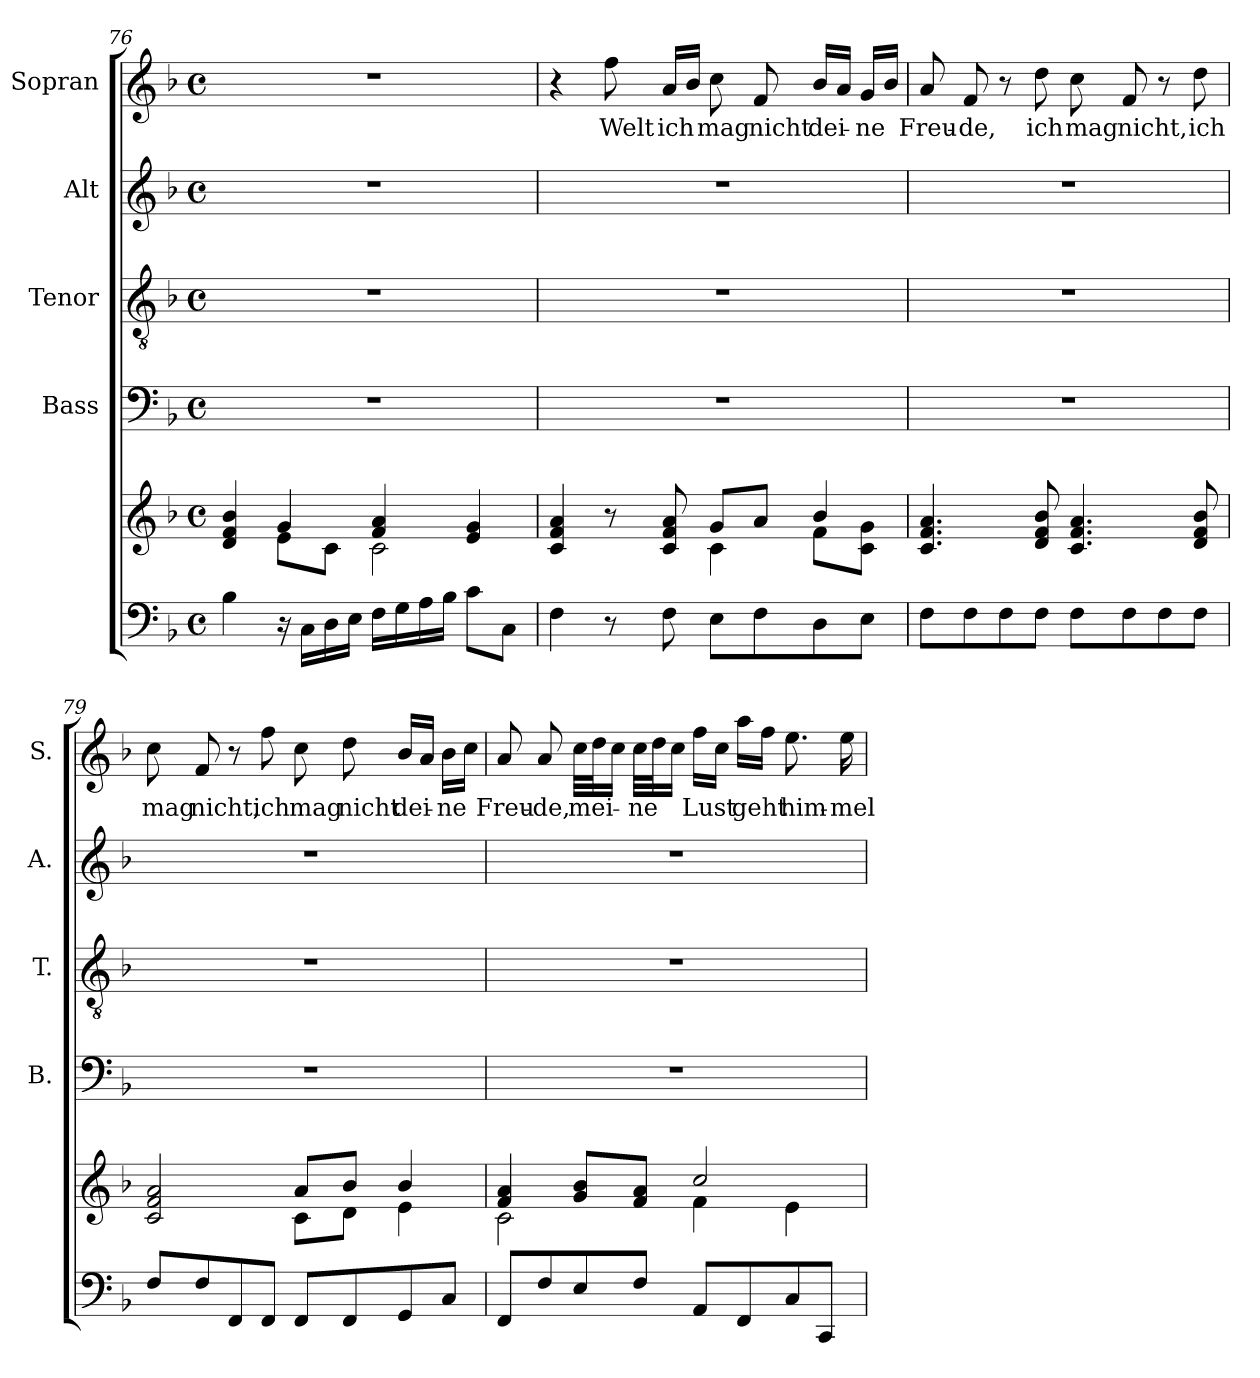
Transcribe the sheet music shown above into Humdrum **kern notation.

**kern	**kern	**kern	**kern	**kern	**kern	**text
*part5	*part5	*part4	*part3	*part2	*part1	*part1
*staff6	*staff5	*staff4	*staff3	*staff2	*staff1	*staff1
*	*	*I"Bass	*I"Tenor	*I"Alt	*I"Sopran	*
*	*	*I'B.	*I'T.	*I'A.	*I'S.	*
!!LO:LB:g=z
*clefF4	*clefG2	*clefF4	*clefGv2	*clefG2	*clefG2	*
*k[b-]	*k[b-]	*k[b-]	*k[b-]	*k[b-]	*k[b-]	*
*F:	*F:	*F:	*F:	*F:	*F:	*
*M4/4	*M4/4	*M4/4	*M4/4	*M4/4	*M4/4	*
*met(c)	*met(c)	*met(c)	*met(c)	*met(c)	*met(c)	*
=76	=76	=76	=76	=76	=76	=76
*	*^	*	*	*	*	*
4B-\	4d/ 4f/ 4b-/	4ryy	1r	1r	1r	1r	.
16r	4g/	8e\L	.	.	.	.	.
16C\LL	.	.	.	.	.	.	.
16D\	.	8c\J	.	.	.	.	.
16E\JJ	.	.	.	.	.	.	.
16F\LL	4f/ 4a/	2c\	.	.	.	.	.
16G\	.	.	.	.	.	.	.
16A\	.	.	.	.	.	.	.
16B-\JJ	.	.	.	.	.	.	.
8c\L	4e/ 4g/	.	.	.	.	.	.
8C\J	.	.	.	.	.	.	.
=77	=77	=77	=77	=77	=77	=77	=77
4F\	4c/ 4f/ 4a/	2ryy	1r	1r	1r	4r	.
!	!	!	!	!	!	!	!LO:LY:b
8r	8r	.	.	.	.	8ff\	Welt
!	!	!	!	!	!	!	!LO:LY:b
8F\	8c/ 8f/ 8a/	.	.	.	.	16a/LL	ich
.	.	.	.	.	.	16b-/JJ	.
!	!	!	!	!	!	!	!LO:LY:b
8E\L	8g/L	4c\	.	.	.	8cc\	mag
!	!	!	!	!	!	!	!LO:LY:b
8F\	8a/J	.	.	.	.	8f/	nicht
!	!	!	!	!	!	!	!LO:LY:b
8D\	4b-/	8f\L	.	.	.	16b-/LL	dei-
.	.	.	.	.	.	16a/JJ	.
!	!	!	!	!	!	!	!LO:LY:b
8E\J	.	8c\ 8g\J	.	.	.	16g/LL	-ne
.	.	.	.	.	.	16b-/JJ	.
*	*v	*v	*	*	*	*	*
=78	=78	=78	=78	=78	=78	=78
!	!	!	!	!	!	!LO:LY:b
8F\L	4.c/ 4.f/ 4.a/	1r	1r	1r	8a/	Freu-
!	!	!	!	!	!	!LO:LY:b
8F\	.	.	.	.	8f/	-de,
8F\	.	.	.	.	8r	.
!	!	!	!	!	!	!LO:LY:b
8F\J	8d/ 8f/ 8b-/	.	.	.	8dd\	ich
!	!	!	!	!	!	!LO:LY:b
8F\L	4.c/ 4.f/ 4.a/	.	.	.	8cc\	mag
!	!	!	!	!	!	!LO:LY:b
8F\	.	.	.	.	8f/	nicht,
8F\	.	.	.	.	8r	.
!	!	!	!	!	!	!LO:LY:b
8F\J	8d/ 8f/ 8b-/	.	.	.	8dd\	ich
!!LO:PB:g=z
=79	=79	=79	=79	=79	=79	=79
*	*^	*	*	*	*	*
!	!	!	!	!	!	!	!LO:LY:b
8F/L	2c/ 2f/ 2a/	2ryy	1r	1r	1r	8cc\	mag
!	!	!	!	!	!	!	!LO:LY:b
8F/	.	.	.	.	.	8f/	nicht,
8FF/	.	.	.	.	.	8r	.
!	!	!	!	!	!	!	!LO:LY:b
8FF/J	.	.	.	.	.	8ff\	ich
!	!	!	!	!	!	!	!LO:LY:b
8FF/L	8a/L	8c\L	.	.	.	8cc\	mag
!	!	!	!	!	!	!	!LO:LY:b
8FF/	8b-/J	8d\J	.	.	.	8dd\	nicht
!	!	!	!	!	!	!	!LO:LY:b
8GG/	4b-/	4e\	.	.	.	16b-/LL	dei-
.	.	.	.	.	.	16a/JJ	.
!	!	!	!	!	!	!	!LO:LY:b
8C/J	.	.	.	.	.	16b-\LL	-ne
.	.	.	.	.	.	16cc\JJ	.
=80	=80	=80	=80	=80	=80	=80	=80
!	!	!	!	!	!	!	!LO:LY:b
8FF/L	4f/ 4a/	2c\	1r	1r	1r	8a/	Freu-
!	!	!	!	!	!	!	!LO:LY:b
8F/	.	.	.	.	.	8a/	-de,
!	!	!	!	!	!	!	!LO:LY:b
8E/	8g/ 8b-/L	.	.	.	.	32cc\LLL	mei-
.	.	.	.	.	.	32dd\J	.
.	.	.	.	.	.	16cc\JJ	.
!	!	!	!	!	!	!	!LO:LY:b
8F/J	8f/ 8a/J	.	.	.	.	32cc\LLL	-ne
.	.	.	.	.	.	32dd\J	.
.	.	.	.	.	.	16cc\JJ	.
!	!	!	!	!	!	!	!LO:LY:b
8AA/L	2cc/	4f\	.	.	.	16ff\LL	Lust
.	.	.	.	.	.	16cc\JJ	.
!	!	!	!	!	!	!	!LO:LY:b
8FF/	.	.	.	.	.	16aa\LL	geht
.	.	.	.	.	.	16ff\JJ	.
!	!	!	!	!	!	!	!LO:LY:b
8C/	.	4e\	.	.	.	8.ee\	him-
8CC/J	.	.	.	.	.	.	.
!	!	!	!	!	!	!	!LO:LY:b
.	.	.	.	.	.	16ee\	-mel-
*	*v	*v	*	*	*	*	*
=	=	=	=	=	=	=
*-	*-	*-	*-	*-	*-	*-
